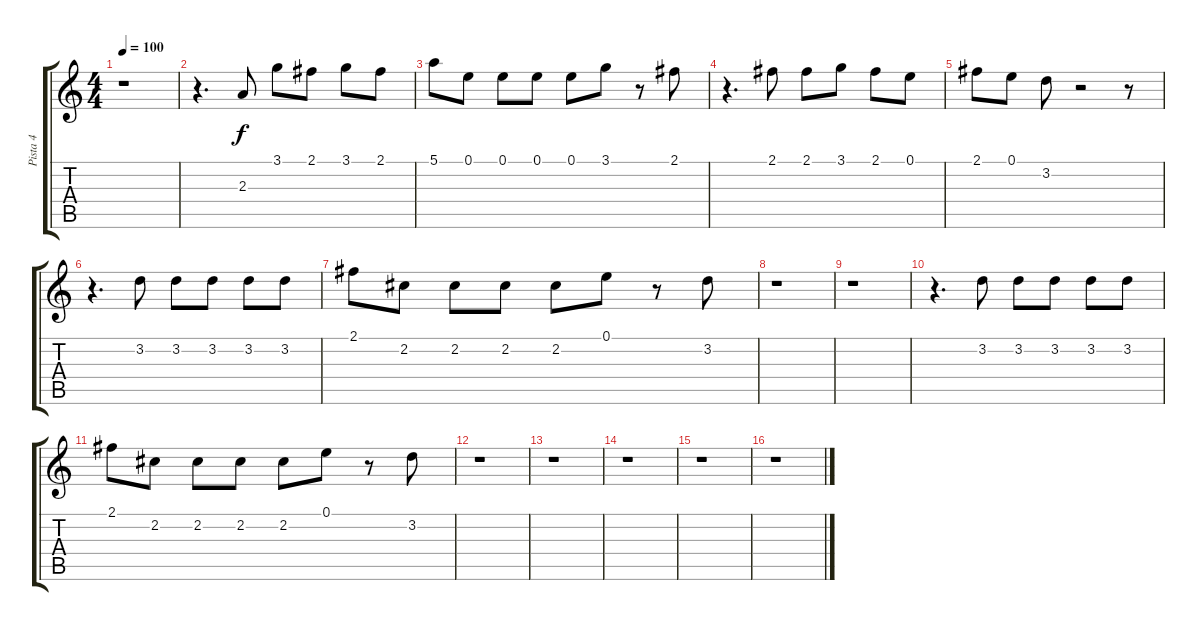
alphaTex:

\track ("Pista 4" "Pista 4") {instrument distortionguitar}
\staff {score tabs}
\tuning (E4 B3 G3 D3 A2 E2) {hide}
\ts (4 4)
\tempo 100
\clef g2
\ks c
r.1{dy f} |
r.4{d} 2.3.8 3.1.8 2.1.8 3.1.8 2.1.8 |
5.1.8 0.1.8 0.1.8 0.1.8 0.1.8 3.1.8 r.8 2.1.8 |
r.4{d} 2.1.8 2.1.8 3.1.8 2.1.8 0.1.8 |
2.1.8 0.1.8 3.2.8 r.2 r.8 |
r.4{d} 3.2.8 3.2.8 3.2.8 3.2.8 3.2.8 |
2.1.8 2.2.8 2.2.8 2.2.8 2.2.8 0.1.8 r.8 3.2.8 |
r.1 |
r.1 |
r.4{d} 3.2.8 3.2.8 3.2.8 3.2.8 3.2.8 |
2.1.8 2.2.8 2.2.8 2.2.8 2.2.8 0.1.8 r.8 3.2.8 |
r.1 |
r.1 |
r.1 |
r.1 |
r.1
